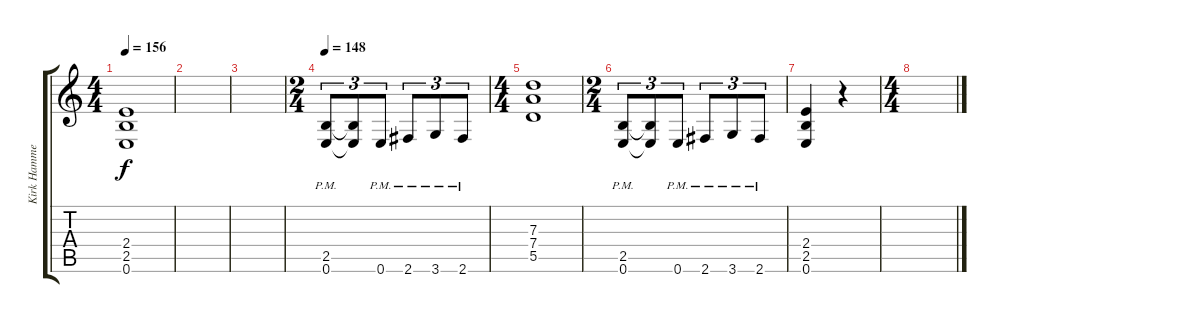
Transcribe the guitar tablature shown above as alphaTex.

\track ("Kirk Hammett - lead and rhythm guitar" "Kirk Hamme") {instrument distortionguitar}
\staff {score tabs}
\tuning (E4 B3 G3 D3 A2 E2) {hide}
\ts (4 4)
\tempo 156
\clef g2
\ks c
(2.4{t} 2.5{t} 0.6{t}).1{dy f volume 4} |
|
|
\ts (2 4)
\tempo 144
\tempo 148
(2.5 0.6{pm}).8{tu (3 2) volume 12} (2.5{t} 0.6{t}).8{tu (3 2)} 0.6{pm}.8{tu (3 2)} 2.6{pm}.8{tu (3 2)} 3.6{pm}.8{tu (3 2)} 2.6{pm}.8{tu (3 2)} |
\ts (4 4)
(7.3 7.4 5.5).1 |
\ts (2 4)
(2.5 0.6{pm}).8{tu (3 2)} (2.5{t} 0.6{t}).8{tu (3 2)} 0.6{pm}.8{tu (3 2)} 2.6{pm}.8{tu (3 2)} 3.6{pm}.8{tu (3 2)} 2.6{pm}.8{tu (3 2)} |
(2.4 2.5 0.6).4 r.4 |
\ts (4 4)
